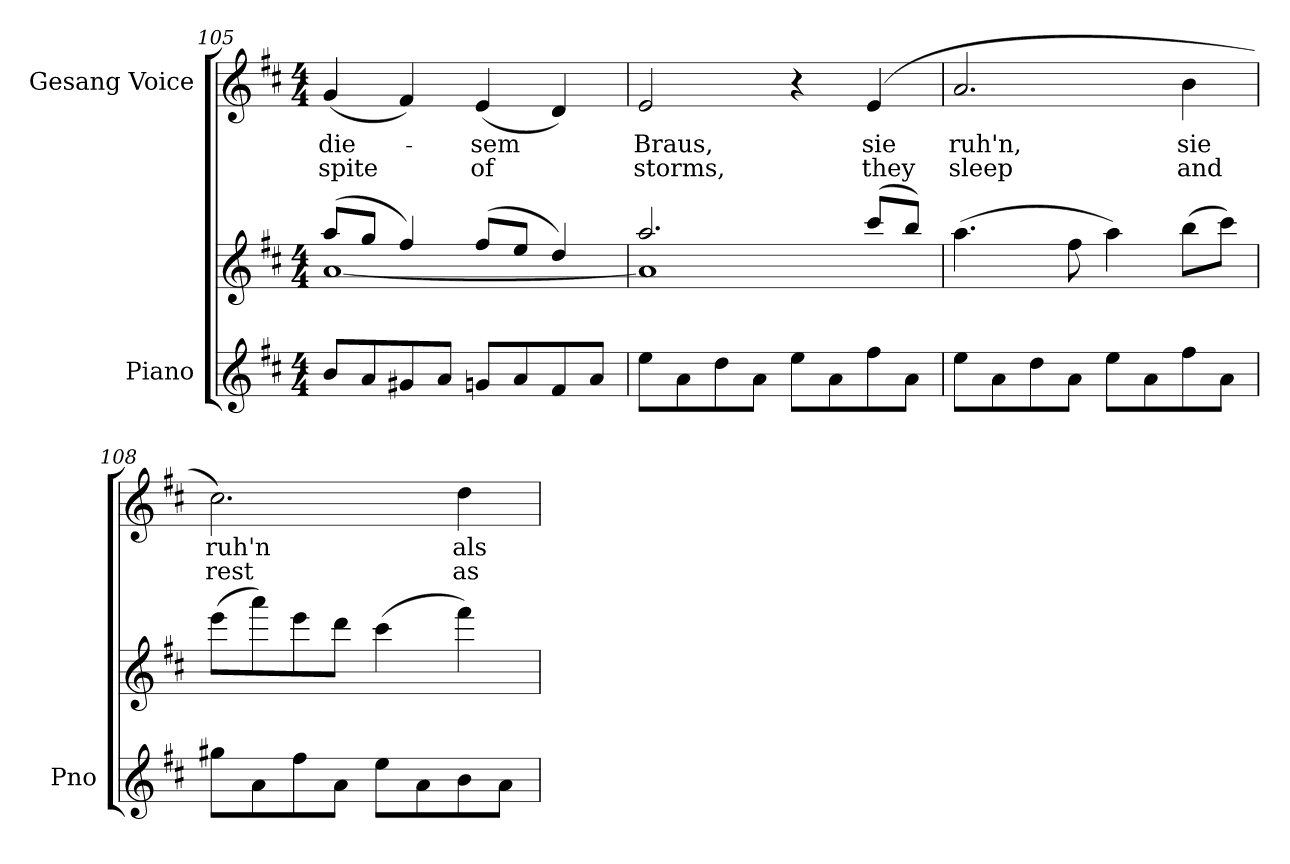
**kern	**kern	**kern	**text	**text
*part2	*part2	*part1	*part1	*part1
*staff3	*staff2	*staff1	*staff1	*staff1
*I"Piano	*	*I"Gesang Voice	*	*
*I'Pno	*	*	*	*
*clefG2	*clefG2	*clefG2	*	*
*k[f#c#]	*k[f#c#]	*k[f#c#]	*	*
*M4/4	*M4/4	*M4/4	*	*
=105	=105	=105	=105	=105
*	*^	*	*	*
!	!	!	!	!LO:LY:b	!LO:LY:b
8b/L	(>8aa:/L	[1a	(<4g/	die-	spite
8a/	8gg/J	.	.	.	.
8g#X/	4ff#/)	.	4f#/)	.	.
8a/J	.	.	.	.	.
!	!	!	!	!LO:LY:b	!LO:LY:b
8gn/L	(>8ff#/L	.	(<4e/	-sem	of
8a/	8ee/J	.	.	.	.
8f#/	4dd/)	.	4d/)	.	.
8a/J	.	.	.	.	.
!!LO:PB:g=z
=106	=106	=106	=106	=106	=106
!	!	!	!	!LO:LY:b	!LO:LY:b
8ee\L	2.aa/	1a]	2e/	Braus,	storms,
8a\	.	.	.	.	.
8dd\	.	.	.	.	.
8a\J	.	.	.	.	.
8ee\L	.	.	4r	.	.
8a\	.	.	.	.	.
!	!	!	!	!LO:LY:b	!LO:LY:b
8ff#\	(>8ccc#/L	.	(>4e/	sie	they
8a\J	8bb/J)	.	.	.	.
*	*v	*v	*	*	*
=107	=107	=107	=107	=107
!	!	!	!LO:LY:b	!LO:LY:b
8ee\L	(>4.aa\	2.a/	ruh'n,	sleep
8a\	.	.	.	.
8dd\	.	.	.	.
8a\J	8ff#\	.	.	.
8ee\L	4aa\)	.	.	.
8a\	.	.	.	.
!	!	!	!LO:LY:b	!LO:LY:b
8ff#\	(>8bb\L	4b\	sie	and
8a\J	8ccc#\J)	.	.	.
=108	=108	=108	=108	=108
!	!	!	!LO:LY:b	!LO:LY:b
8gg#X\L	(>8eee\L	2.cc#\)	ruh'n	rest
8a\	8aaa\)	.	.	.
8ff#\	8eee\	.	.	.
8a\J	8ddd\J	.	.	.
8ee\L	(>4ccc#\	.	.	.
8a\	.	.	.	.
!	!	!	!LO:LY:b	!LO:LY:b
8b\	4fff#\)	4dd\	als	as
8a\J	.	.	.	.
=	=	=	=	=
*-	*-	*-	*-	*-
